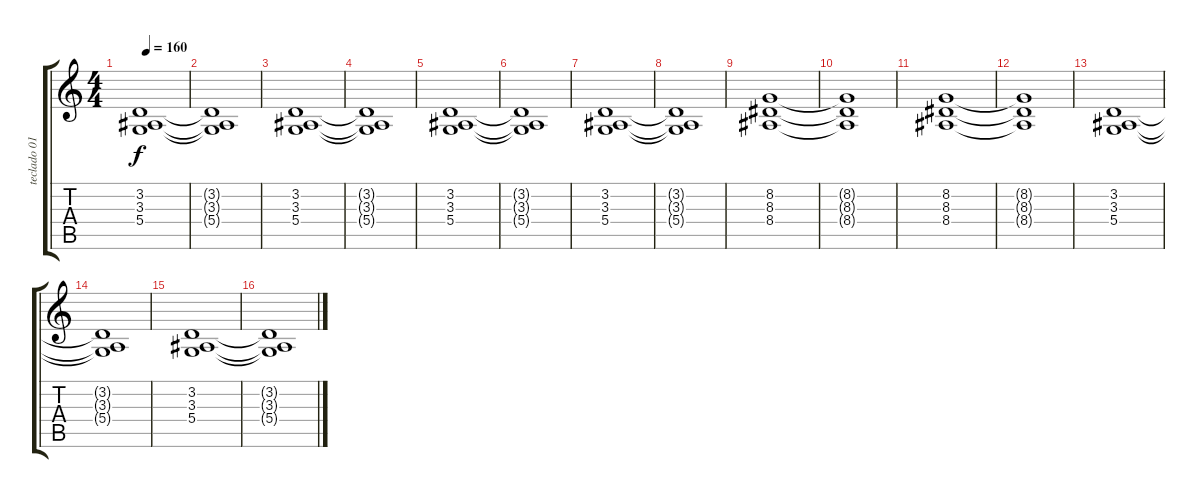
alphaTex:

\track ("teclado 01" "teclado 01") {instrument stringensemble1}
\staff {score tabs}
\tuning (E4 B3 G3 D3 A2 E2) {hide}
\ts (4 4)
\tempo 160
\clef g2
\ks c
(3.2 3.3 5.4).1{dy f instrument stringensemble1} |
(3.2{t} 3.3{t} 5.4{t}).1 |
(3.2 3.3 5.4).1 |
(3.2{t} 3.3{t} 5.4{t}).1 |
(3.2 3.3 5.4).1 |
(3.2{t} 3.3{t} 5.4{t}).1 |
(3.2 3.3 5.4).1 |
(3.2{t} 3.3{t} 5.4{t}).1 |
(8.2 8.3 8.4).1 |
(8.2{t} 8.3{t} 8.4{t}).1 |
(8.2 8.3 8.4).1 |
(8.2{t} 8.3{t} 8.4{t}).1 |
(3.2 3.3 5.4).1 |
(3.2{t} 3.3{t} 5.4{t}).1 |
(3.2 3.3 5.4).1 |
(3.2{t} 3.3{t} 5.4{t}).1
